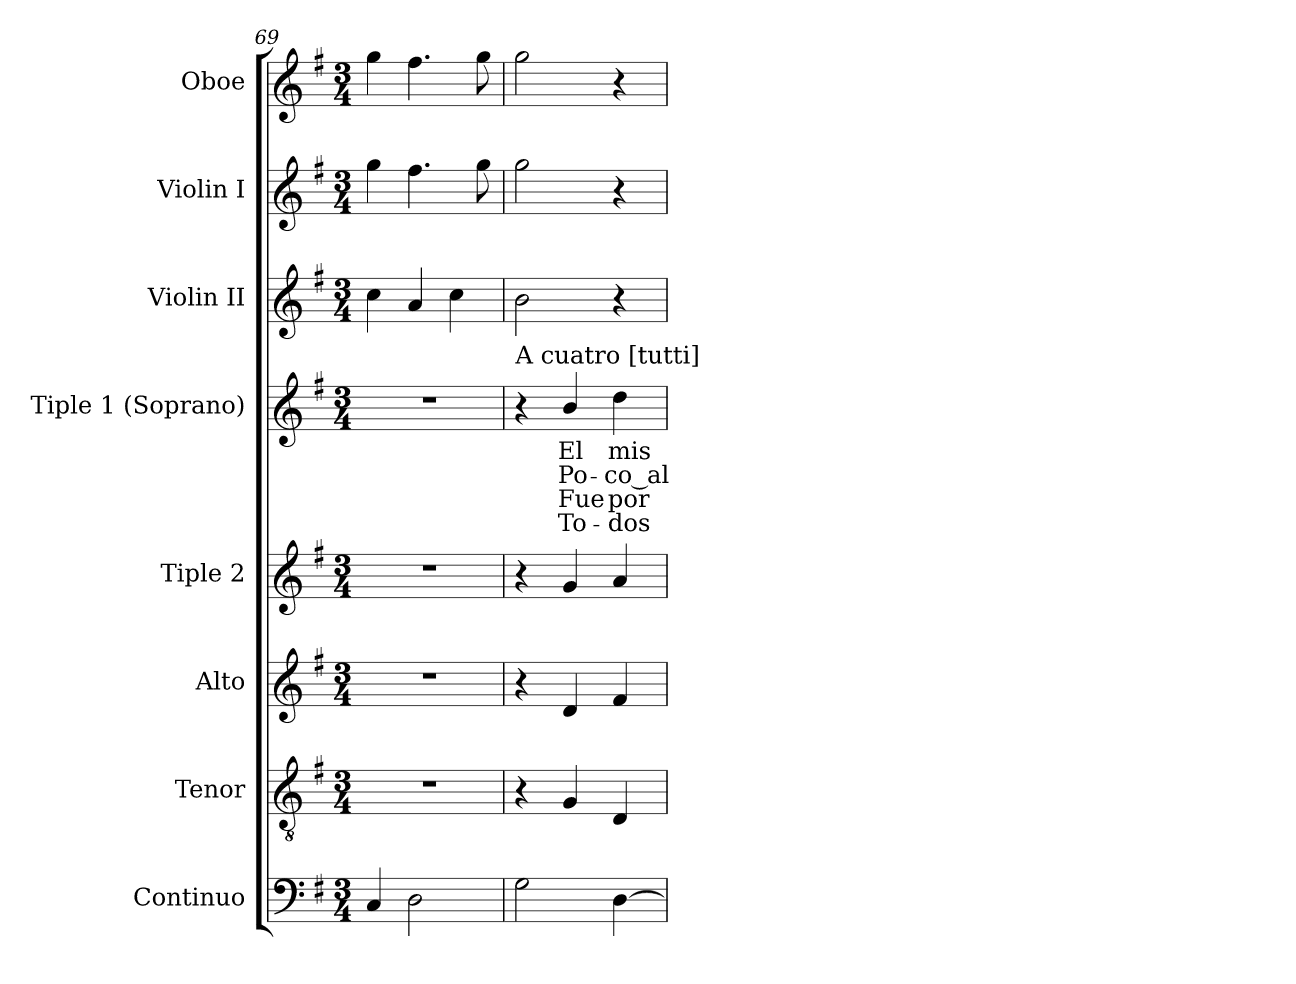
**kern	**kern	**kern	**kern	**kern	**text	**text	**text	**text	**kern	**kern	**kern
*part8	*part7	*part6	*part5	*part4	*part4	*part4	*part4	*part4	*part3	*part2	*part1
*staff8	*staff7	*staff6	*staff5	*staff4	*staff4	*staff4	*staff4	*staff4	*staff3	*staff2	*staff1
*I"Continuo	*I"Tenor	*I"Alto	*I"Tiple 2	*I"Tiple  1 (Soprano)	*	*	*	*	*I"Violin II	*I"Violin I	*I"Oboe
*I'Cont.	*I'T.	*I'A.	*	*I'S.	*	*	*	*	*I'Vln. II	*I'Vln. I	*I'Ob.
*clefF4	*clefGv2	*clefG2	*clefG2	*clefG2	*	*	*	*	*clefG2	*clefG2	*clefG2
*	*ITrd7c12	*	*	*	*	*	*	*	*	*	*
*k[f#]	*k[f#]	*k[f#]	*k[f#]	*k[f#]	*	*	*	*	*k[f#]	*k[f#]	*k[f#]
*G:	*G:	*G:	*G:	*G:	*	*	*	*	*G:	*G:	*G:
*M3/4	*M3/4	*M3/4	*M3/4	*M3/4	*	*	*	*	*M3/4	*M3/4	*M3/4
=69	=69	=69	=69	=69	=69	=69	=69	=69	=69	=69	=69
!	!LO:N:vis=1	!LO:N:vis=1	!LO:N:vis=1	!LO:N:vis=1	!	!	!	!	!	!	!
4Ci/	2.r	2.r	2.r	2.r	.	.	.	.	4cci\	4ggi\	4ggi\
2Di\	.	.	.	.	.	.	.	.	4ai/	4.ff#i\	4.ff#i\
.	.	.	.	.	.	.	.	.	4cci\	.	.
.	.	.	.	.	.	.	.	.	.	8ggi\	8ggi\
=70	=70	=70	=70	=70	=70	=70	=70	=70	=70	=70	=70
!	!	!	!	!LO:TX:a:t=A cuatro [tutti]	!	!	!	!	!	!	!
2Gi\	4r	4r	4r	4r	.	.	.	.	2bi\	2ggi\	2ggi\
!	!	!	!	!	!LO:LY:b:color=#000000	!LO:LY:b:color=#000000	!LO:LY:b:color=#000000	!LO:LY:b:color=#000000	!	!	!
.	4GGi/	4di/	4gi/	4bi/	El	Po-	Fue	To-	.	.	.
!	!	!	!	!	!LO:LY:b:color=#000000	!LO:LY:b:color=#000000	!LO:LY:b:color=#000000	!LO:LY:b:color=#000000	!	!	!
[4Di\	4DDi/	4f#i/	4ai/	4ddi\	mis-	-co_al	por	-dos	4r	4r	4r
=	=	=	=	=	=	=	=	=	=	=	=
*-	*-	*-	*-	*-	*-	*-	*-	*-	*-	*-	*-
